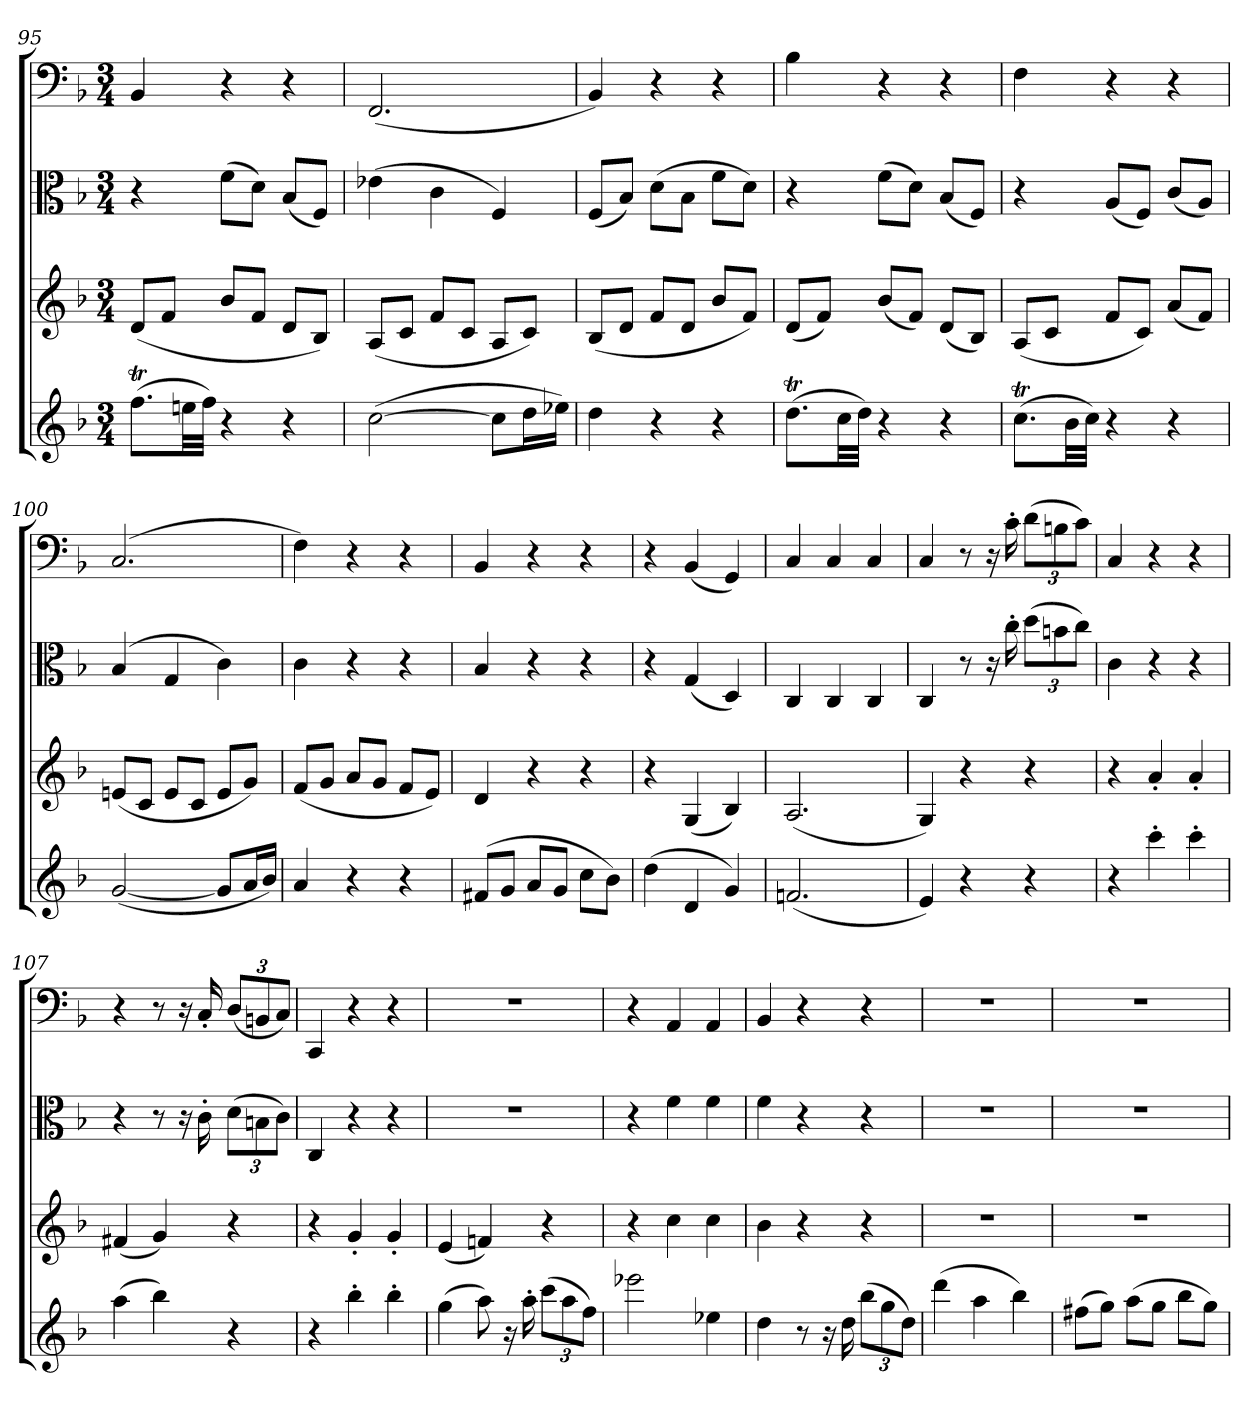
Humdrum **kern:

**kern	**kern	**kern	**kern
*part4	*part3	*part2	*part1
*staff4	*staff3	*staff2	*staff1
*clefG2	*clefG2	*clefC3	*clefF4
*k[b-]	*k[b-]	*k[b-]	*k[b-]
*F:	*F:	*F:	*F:
*M3/4	*M3/4	*M3/4	*M3/4
=95	=95	=95	=95
(8.ffT\L	(8d/L	4r	4BB-
.	8f/J	.	.
32een\LL	.	.	.
32ff\JJJ)	.	.	.
4r	8b-/L	(8f\L	4r
.	8f/J	8d\J)	.
4r	8d/L	(8B-/L	4r
.	8B-/J)	8F/J)	.
=96	=96	=96	=96
([2cc	(8A/L	(4e-X	(2.FF
.	8c/J	.	.
.	8f/L	4c	.
.	8c/J	.	.
8cc\L]	8A/L	4F)	.
16dd\L	8c/J)	.	.
16ee-X\JJ)	.	.	.
=97	=97	=97	=97
4dd	(8B-/L	(8F/L	4BB-)
.	8d/J	8B-/J)	.
4r	8f/L	(8d\L	4r
.	8d/J	8B-\J	.
4r	8b-/L	8f\L	4r
.	8f/J)	8d\J)	.
=98	=98	=98	=98
(8.ddT\L	(8d/L	4r	4B-
.	8f/J)	.	.
32cc\LL	.	.	.
32dd\JJJ)	.	.	.
4r	(8b-/L	(8f\L	4r
.	8f/J)	8d\J)	.
4r	(8d/L	(8B-/L	4r
.	8B-/J)	8F/J)	.
=99	=99	=99	=99
(8.ccT\L	(8A/L	4r	4F
.	8c/J	.	.
32b-\LL	.	.	.
32cc\JJJ)	.	.	.
4r	8f/L	(8A/L	4r
.	8c/J)	8F/J)	.
4r	(8a/L	(8c/L	4r
.	8f/J)	8A/J)	.
=100	=100	=100	=100
([2g	(8en/L	(4B-	(2.C
.	8c/J	.	.
.	8e/L	4G	.
.	8c/J	.	.
8g/L]	8e/L	4c)	.
16a/L	8g/J)	.	.
16b-/JJ)	.	.	.
=101	=101	=101	=101
4a	(8f/L	4c	4F)
.	8g/J	.	.
4r	8a/L	4r	4r
.	8g/J	.	.
4r	8f/L	4r	4r
.	8e/J)	.	.
=102	=102	=102	=102
(8f#X/L	4d	4B-	4BB-
8g/J	.	.	.
8a/L	4r	4r	4r
8g/J	.	.	.
8cc\L	4r	4r	4r
8b-\J)	.	.	.
=103	=103	=103	=103
(4dd	4r	4r	4r
4d	(4G	(4G	(4BB-
4g)	4B-)	4D)	4GG)
=104	=104	=104	=104
(2.fn	(2.A	4C	4C
.	.	4C	4C
.	.	4C	4C
=105	=105	=105	=105
4e)	4G)	4C	4C
4r	4r	8r	8r
.	.	16r	16r
.	.	16cc'	16c'
4r	4r	(12dd\L	(12d\L
.	.	12bn\	12Bn\
.	.	12cc\J)	12c\J)
=106	=106	=106	=106
4r	4r	4c	4C
4ccc'	4a'	4r	4r
4ccc'	4a'	4r	4r
=107	=107	=107	=107
(4aa	(4f#X	4r	4r
4bb-)	4g)	8r	8r
.	.	16r	16r
.	.	16c'	16C'
4r	4r	(12d\L	(12D/L
.	.	12Bn\	12BBn/
.	.	12c\J)	12C/J)
=108	=108	=108	=108
4r	4r	4C	4CC
4bb-'	4g'	4r	4r
4bb-'	4g'	4r	4r
=109	=109	=109	=109
(4gg	(4e	2.r	2.r
8aa)	4fn)	.	.
16r	.	.	.
16aa'	.	.	.
(12ccc\L	4r	.	.
12aa\	.	.	.
12ff\J)	.	.	.
=110	=110	=110	=110
2eee-X	4r	4r	4r
.	4cc	4f	4AA
4ee-X	4cc	4f	4AA
=111	=111	=111	=111
4dd	4b-	4f	4BB-
8r	4r	4r	4r
16r	.	.	.
16dd	.	.	.
(12bb-\L	4r	4r	4r
12gg\	.	.	.
12dd\J)	.	.	.
=112	=112	=112	=112
(4ddd	2.r	2.r	2.r
4aa	.	.	.
4bb-)	.	.	.
=113	=113	=113	=113
(8ff#X\L	2.r	2.r	2.r
8gg\J)	.	.	.
(8aa\L	.	.	.
8gg\J	.	.	.
8bb-\L	.	.	.
8gg\J)	.	.	.
=	=	=	=
*-	*-	*-	*-
